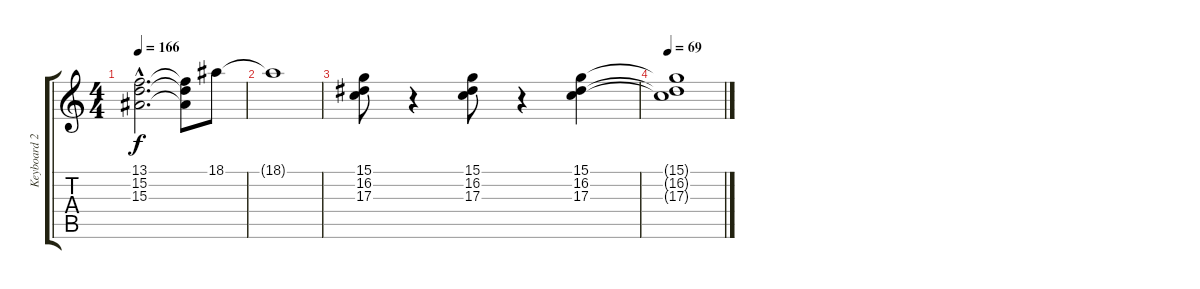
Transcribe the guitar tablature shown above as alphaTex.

\track ("Keyboard 2" "Keyboard 2") {instrument synthstrings1}
\staff {score tabs}
\tuning (E4 B3 G3 D3 A2 E2) {hide}
\ts (4 4)
\tempo 166
\clef g2
\ks c
(13.1{hac} 15.2{hac} 15.3{hac}).2{d dy f} (13.1{t} 15.2{t} 15.3{t}).8 18.1.8 |
18.1{t}.1 |
(15.1 16.2 17.3).8 r.4 (15.1 16.2 17.3).8 r.4 (15.1 16.2 17.3).4 |
\tempo 69
(15.1{t} 16.2{t} 17.3{t}).1
